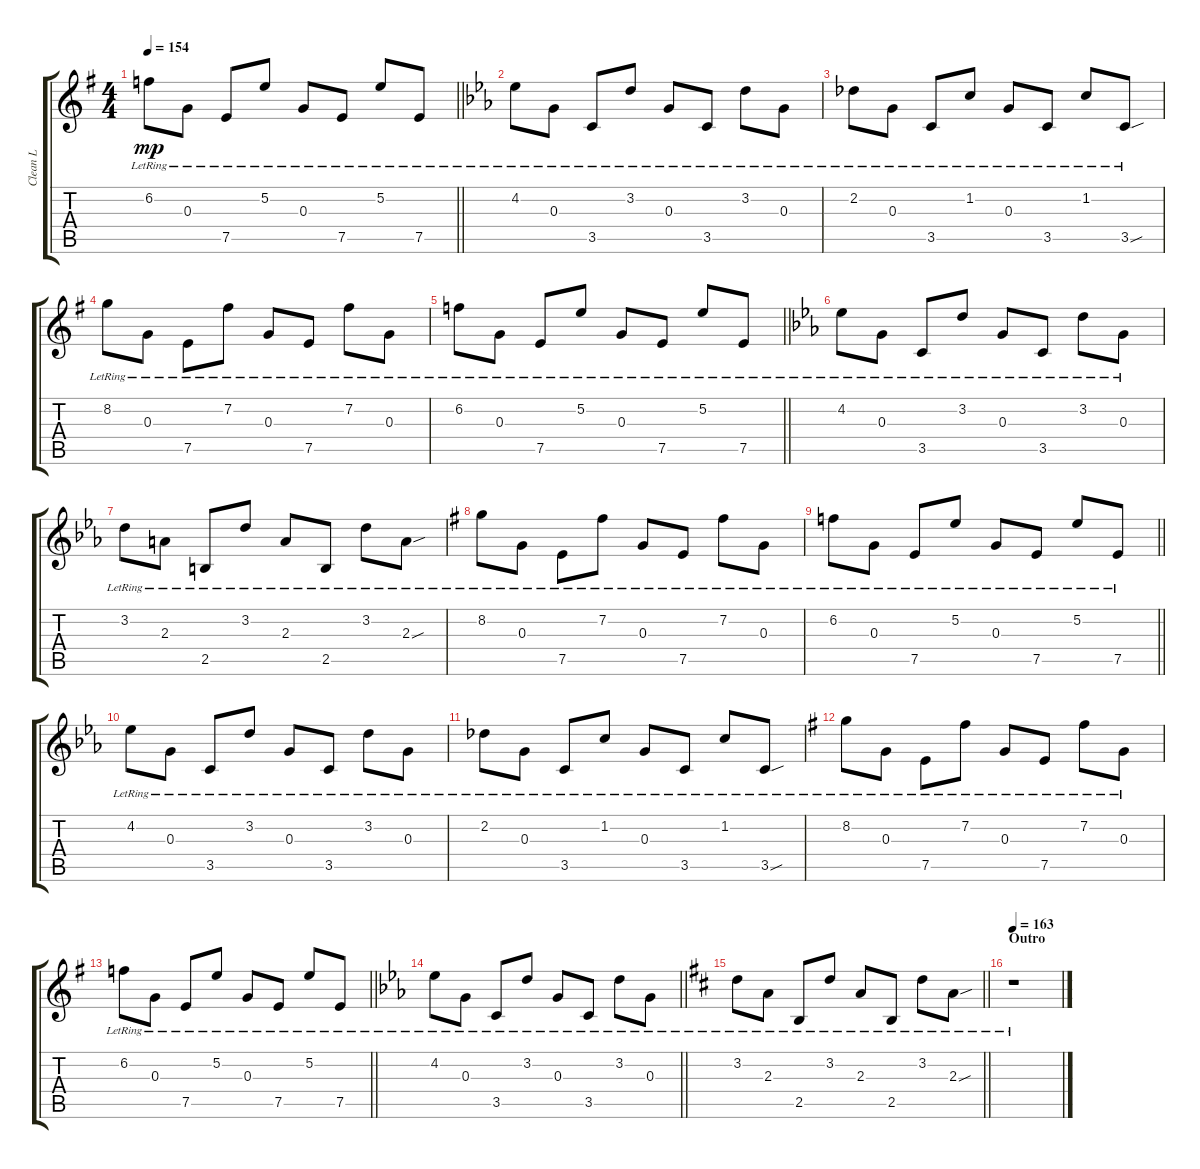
\track ("Clean L" "Clean L") {instrument acousticguitarsteel}
\staff {score tabs}
\tuning (E4 B3 G3 D3 A2 E2) {hide}
\ts (4 4)
\tempo 154
\clef g2
\barLineRight lightlight
\ks g
6.2{lr}.8{dy mp} 0.3{lr}.8 7.5{lr}.8 5.2{lr}.8 0.3{lr}.8 7.5{lr}.8 5.2{lr}.8 7.5{lr}.8 |
\ks eb
4.2{lr}.8 0.3{lr}.8 3.5{lr}.8 3.2{lr}.8 0.3{lr}.8 3.5{lr}.8 3.2{lr}.8 0.3{lr}.8 |
2.2{lr}.8 0.3{lr}.8 3.5{lr}.8 1.2{lr}.8 0.3{lr}.8 3.5{lr}.8 1.2{lr}.8 3.5{sou lr}.8 |
\ks g
8.2{lr}.8 0.3{lr}.8 7.5{lr}.8 7.2{lr}.8 0.3{lr}.8 7.5{lr}.8 7.2{lr}.8 0.3{lr}.8 |
\barLineRight lightlight
6.2{lr}.8 0.3{lr}.8 7.5{lr}.8 5.2{lr}.8 0.3{lr}.8 7.5{lr}.8 5.2{lr}.8 7.5{lr}.8 |
\ks eb
4.2{lr}.8 0.3{lr}.8 3.5{lr}.8 3.2{lr}.8 0.3{lr}.8 3.5{lr}.8 3.2{lr}.8 0.3{lr}.8 |
3.2{lr}.8 2.3{lr}.8 2.5{lr}.8 3.2{lr}.8 2.3{lr}.8 2.5{lr}.8 3.2{lr}.8 2.3{sou lr}.8 |
\ks g
8.2{lr}.8 0.3{lr}.8 7.5{lr}.8 7.2{lr}.8 0.3{lr}.8 7.5{lr}.8 7.2{lr}.8 0.3{lr}.8 |
\barLineRight lightlight
6.2{lr}.8 0.3{lr}.8 7.5{lr}.8 5.2{lr}.8 0.3{lr}.8 7.5{lr}.8 5.2{lr}.8 7.5{lr}.8 |
\ks eb
4.2{lr}.8 0.3{lr}.8 3.5{lr}.8 3.2{lr}.8 0.3{lr}.8 3.5{lr}.8 3.2{lr}.8 0.3{lr}.8 |
2.2{lr}.8 0.3{lr}.8 3.5{lr}.8 1.2{lr}.8 0.3{lr}.8 3.5{lr}.8 1.2{lr}.8 3.5{sou lr}.8 |
\ks g
8.2{lr}.8 0.3{lr}.8 7.5{lr}.8 7.2{lr}.8 0.3{lr}.8 7.5{lr}.8 7.2{lr}.8 0.3{lr}.8 |
\barLineRight lightlight
6.2{lr}.8 0.3{lr}.8 7.5{lr}.8 5.2{lr}.8 0.3{lr}.8 7.5{lr}.8 5.2{lr}.8 7.5{lr}.8 |
\barLineRight lightlight
\ks eb
4.2{lr}.8 0.3{lr}.8 3.5{lr}.8 3.2{lr}.8 0.3{lr}.8 3.5{lr}.8 3.2{lr}.8 0.3{lr}.8 |
\barLineRight lightlight
\ks d
3.2{lr}.8 2.3{lr}.8 2.5{lr}.8 3.2{lr}.8 2.3{lr}.8 2.5{lr}.8 3.2{lr}.8 2.3{sou lr}.8 |
\section ("" "Outro")
\tempo 163
r.1
